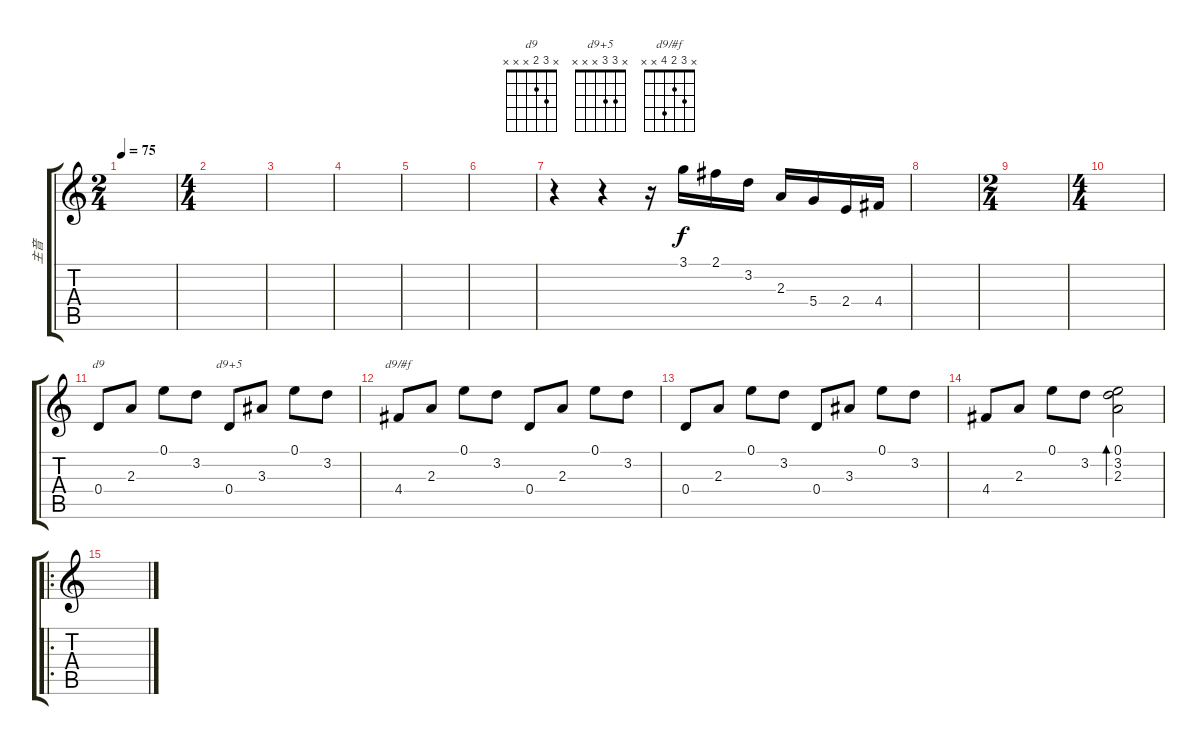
\track ("主音" "主音") {instrument overdrivenguitar}
\staff {score tabs}
\tuning (E4 B3 G3 D3 A2 E2) {hide}
\chord ("d9" x 3 2 x x x)
\chord ("d9+5" x 3 3 x x x)
\chord ("d9/#f" x 3 2 4 x x)
\ts (2 4)
\tempo 75
\clef g2
\ks c
|
\ts (4 4)
|
|
|
|
|
r.4 r.4 r.16 3.1.16 2.1.16 3.2.16 2.3.16 5.4.16 2.4.16 4.4.16 |
|
\ts (2 4)
|
\ts (4 4)
|
0.4.8{ch "d9"} 2.3.8 0.1.8 3.2.8 0.4.8{ch "d9+5"} 3.3.8 0.1.8 3.2.8 |
4.4.8{ch "d9/#f"} 2.3.8 0.1.8 3.2.8 0.4.8 2.3.8 0.1.8 3.2.8 |
0.4.8 2.3.8 0.1.8 3.2.8 0.4.8 3.3.8 0.1.8 3.2.8 |
4.4.8 2.3.8 0.1.8 3.2.8 (0.1 3.2 2.3).2{bd 480} |
\ro
